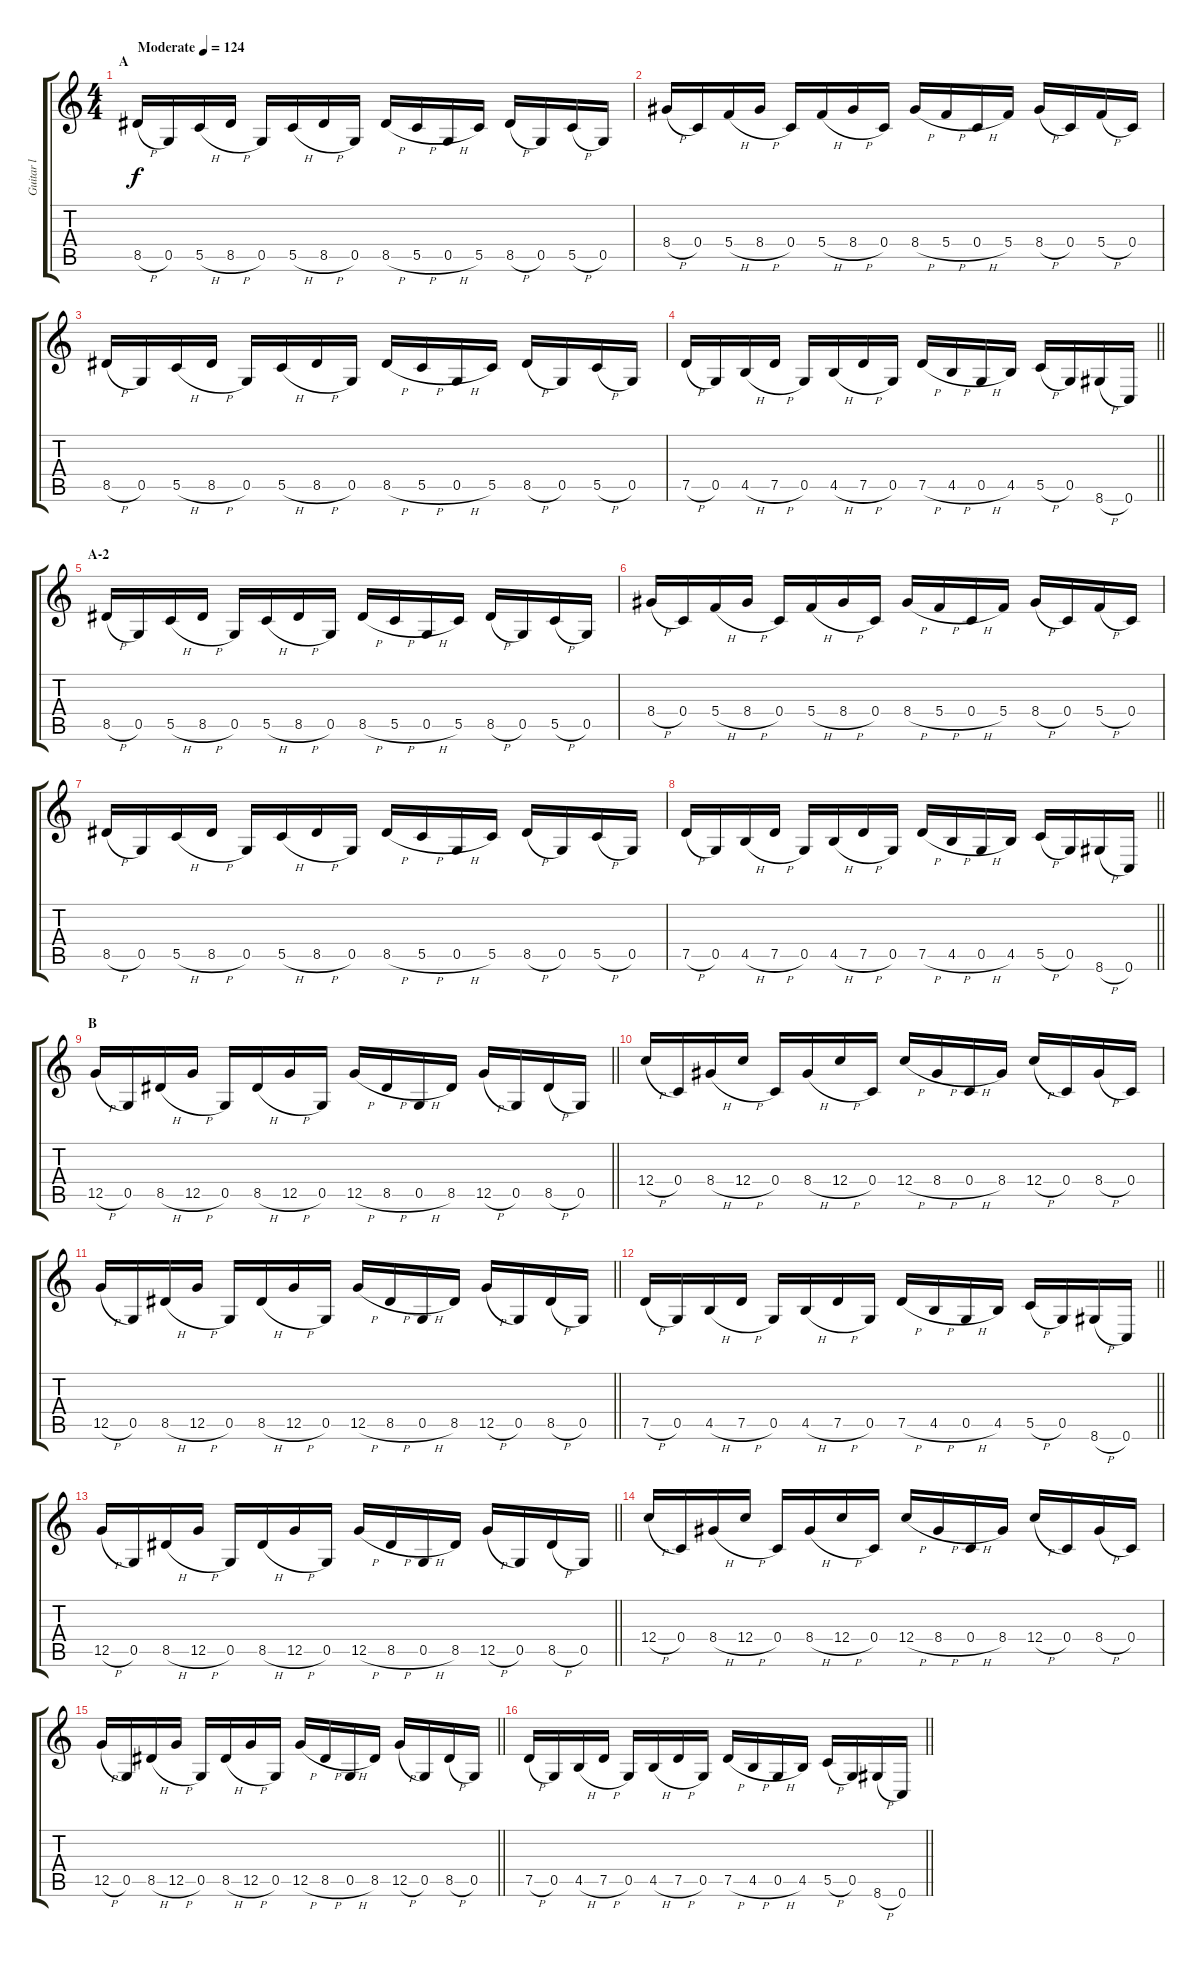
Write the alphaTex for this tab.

\track ("Guitar l" "Guitar l") {instrument distortionguitar}
\staff {score tabs}
\tuning (D4 A3 F3 C3 G2 C2) {hide}
\ts (4 4)
\section ("" "A")
\tempo (124 "Moderate")
\clef g2
\ks c
8.5{h}.16{dy f instrument distortionguitar} 0.5.16 5.5{h}.16 8.5{h}.16 0.5.16 5.5{h}.16 8.5{h}.16 0.5.16 8.5{h}.16 5.5{h}.16 0.5{h}.16 5.5.16 8.5{h}.16 0.5.16 5.5{h}.16 0.5.16 |
8.4{h}.16 0.4.16 5.4{h}.16 8.4{h}.16 0.4.16 5.4{h}.16 8.4{h}.16 0.4.16 8.4{h}.16 5.4{h}.16 0.4{h}.16 5.4.16 8.4{h}.16 0.4.16 5.4{h}.16 0.4.16 |
8.5{h}.16 0.5.16 5.5{h}.16 8.5{h}.16 0.5.16 5.5{h}.16 8.5{h}.16 0.5.16 8.5{h}.16 5.5{h}.16 0.5{h}.16 5.5.16 8.5{h}.16 0.5.16 5.5{h}.16 0.5.16 |
\barLineRight lightlight
7.5{h}.16 0.5.16 4.5{h}.16 7.5{h}.16 0.5.16 4.5{h}.16 7.5{h}.16 0.5.16 7.5{h}.16 4.5{h}.16 0.5{h}.16 4.5.16 5.5{h}.16 0.5.16 8.6{h}.16 0.6.16 |
\section ("" "A-2")
8.5{h}.16 0.5.16 5.5{h}.16 8.5{h}.16 0.5.16 5.5{h}.16 8.5{h}.16 0.5.16 8.5{h}.16 5.5{h}.16 0.5{h}.16 5.5.16 8.5{h}.16 0.5.16 5.5{h}.16 0.5.16 |
8.4{h}.16 0.4.16 5.4{h}.16 8.4{h}.16 0.4.16 5.4{h}.16 8.4{h}.16 0.4.16 8.4{h}.16 5.4{h}.16 0.4{h}.16 5.4.16 8.4{h}.16 0.4.16 5.4{h}.16 0.4.16 |
8.5{h}.16 0.5.16 5.5{h}.16 8.5{h}.16 0.5.16 5.5{h}.16 8.5{h}.16 0.5.16 8.5{h}.16 5.5{h}.16 0.5{h}.16 5.5.16 8.5{h}.16 0.5.16 5.5{h}.16 0.5.16 |
\barLineRight lightlight
7.5{h}.16 0.5.16 4.5{h}.16 7.5{h}.16 0.5.16 4.5{h}.16 7.5{h}.16 0.5.16 7.5{h}.16 4.5{h}.16 0.5{h}.16 4.5.16 5.5{h}.16 0.5.16 8.6{h}.16 0.6.16 |
\section ("" "B")
\barLineRight lightlight
12.5{h}.16 0.5.16 8.5{h}.16 12.5{h}.16 0.5.16 8.5{h}.16 12.5{h}.16 0.5.16 12.5{h}.16 8.5{h}.16 0.5{h}.16 8.5.16 12.5{h}.16 0.5.16 8.5{h}.16 0.5.16 |
12.4{h}.16 0.4.16 8.4{h}.16 12.4{h}.16 0.4.16 8.4{h}.16 12.4{h}.16 0.4.16 12.4{h}.16 8.4{h}.16 0.4{h}.16 8.4.16 12.4{h}.16 0.4.16 8.4{h}.16 0.4.16 |
\barLineRight lightlight
12.5{h}.16 0.5.16 8.5{h}.16 12.5{h}.16 0.5.16 8.5{h}.16 12.5{h}.16 0.5.16 12.5{h}.16 8.5{h}.16 0.5{h}.16 8.5.16 12.5{h}.16 0.5.16 8.5{h}.16 0.5.16 |
\barLineRight lightlight
7.5{h}.16 0.5.16 4.5{h}.16 7.5{h}.16 0.5.16 4.5{h}.16 7.5{h}.16 0.5.16 7.5{h}.16 4.5{h}.16 0.5{h}.16 4.5.16 5.5{h}.16 0.5.16 8.6{h}.16 0.6.16 |
\barLineRight lightlight
12.5{h}.16 0.5.16 8.5{h}.16 12.5{h}.16 0.5.16 8.5{h}.16 12.5{h}.16 0.5.16 12.5{h}.16 8.5{h}.16 0.5{h}.16 8.5.16 12.5{h}.16 0.5.16 8.5{h}.16 0.5.16 |
12.4{h}.16 0.4.16 8.4{h}.16 12.4{h}.16 0.4.16 8.4{h}.16 12.4{h}.16 0.4.16 12.4{h}.16 8.4{h}.16 0.4{h}.16 8.4.16 12.4{h}.16 0.4.16 8.4{h}.16 0.4.16 |
\barLineRight lightlight
12.5{h}.16 0.5.16 8.5{h}.16 12.5{h}.16 0.5.16 8.5{h}.16 12.5{h}.16 0.5.16 12.5{h}.16 8.5{h}.16 0.5{h}.16 8.5.16 12.5{h}.16 0.5.16 8.5{h}.16 0.5.16 |
\barLineRight lightlight
7.5{h}.16 0.5.16 4.5{h}.16 7.5{h}.16 0.5.16 4.5{h}.16 7.5{h}.16 0.5.16 7.5{h}.16 4.5{h}.16 0.5{h}.16 4.5.16 5.5{h}.16 0.5.16 8.6{h}.16 0.6.16
